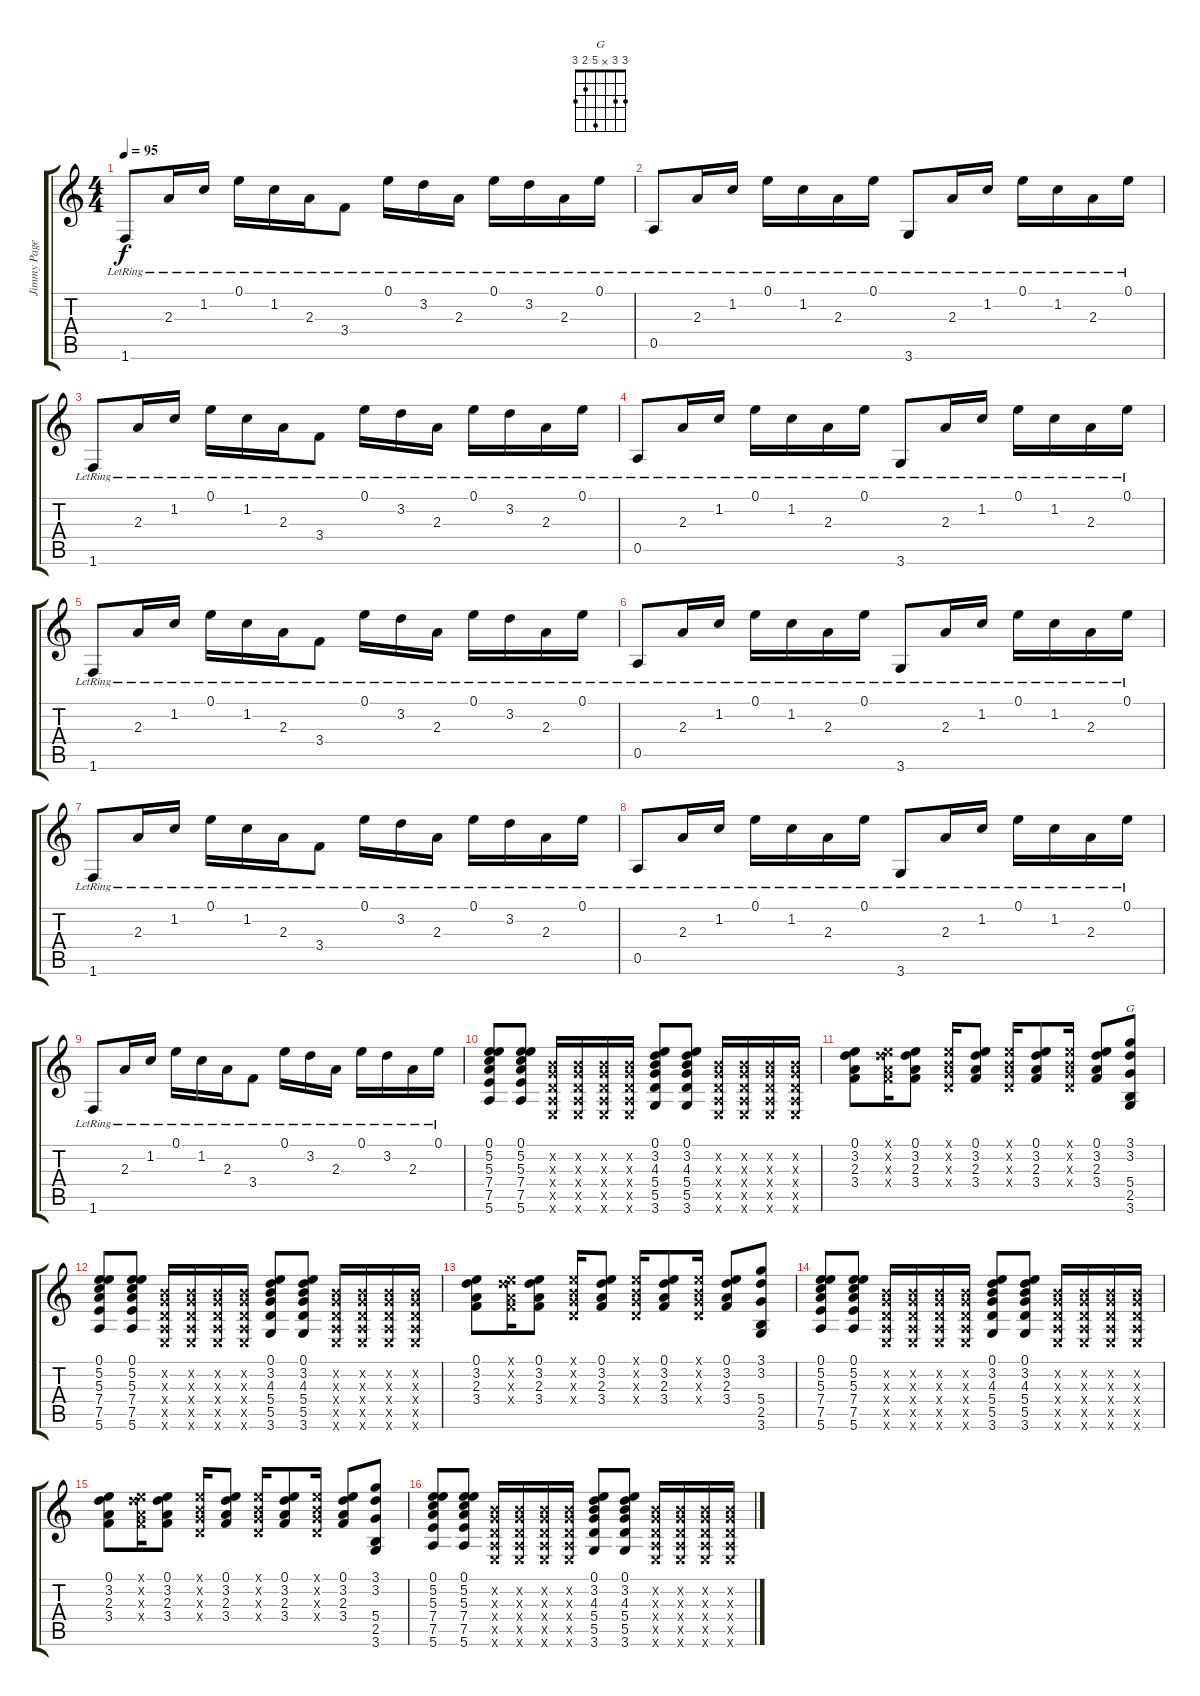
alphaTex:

\track ("Jimmy Page" "Jimmy Page") {instrument acousticguitarsteel}
\staff {score tabs}
\tuning (E4 B3 G3 D3 A2 E2) {hide}
\chord ("G" 3 3 x 5 2 3)
\ts (4 4)
\tempo 95
\clef g2
\ks c
1.6{lr}.8{dy f} 2.3{lr}.16 1.2{lr}.16 0.1{lr}.16 1.2{lr}.16 2.3{lr}.16 3.4{lr}.8 0.1{lr}.16 3.2{lr}.16 2.3{lr}.16 0.1{lr}.16 3.2{lr}.16 2.3{lr}.16 0.1{lr}.16 |
0.5{lr}.8 2.3{lr}.16 1.2{lr}.16 0.1{lr}.16 1.2{lr}.16 2.3{lr}.16 0.1{lr}.16 3.6{lr}.8 2.3{lr}.16 1.2{lr}.16 0.1{lr}.16 1.2{lr}.16 2.3{lr}.16 0.1{lr}.16 |
1.6{lr}.8 2.3{lr}.16 1.2{lr}.16 0.1{lr}.16 1.2{lr}.16 2.3{lr}.16 3.4{lr}.8 0.1{lr}.16 3.2{lr}.16 2.3{lr}.16 0.1{lr}.16 3.2{lr}.16 2.3{lr}.16 0.1{lr}.16 |
0.5{lr}.8 2.3{lr}.16 1.2{lr}.16 0.1{lr}.16 1.2{lr}.16 2.3{lr}.16 0.1{lr}.16 3.6{lr}.8 2.3{lr}.16 1.2{lr}.16 0.1{lr}.16 1.2{lr}.16 2.3{lr}.16 0.1{lr}.16 |
1.6{lr}.8 2.3{lr}.16 1.2{lr}.16 0.1{lr}.16 1.2{lr}.16 2.3{lr}.16 3.4{lr}.8 0.1{lr}.16 3.2{lr}.16 2.3{lr}.16 0.1{lr}.16 3.2{lr}.16 2.3{lr}.16 0.1{lr}.16 |
0.5{lr}.8 2.3{lr}.16 1.2{lr}.16 0.1{lr}.16 1.2{lr}.16 2.3{lr}.16 0.1{lr}.16 3.6{lr}.8 2.3{lr}.16 1.2{lr}.16 0.1{lr}.16 1.2{lr}.16 2.3{lr}.16 0.1{lr}.16 |
1.6{lr}.8 2.3{lr}.16 1.2{lr}.16 0.1{lr}.16 1.2{lr}.16 2.3{lr}.16 3.4{lr}.8 0.1{lr}.16 3.2{lr}.16 2.3{lr}.16 0.1{lr}.16 3.2{lr}.16 2.3{lr}.16 0.1{lr}.16 |
0.5{lr}.8 2.3{lr}.16 1.2{lr}.16 0.1{lr}.16 1.2{lr}.16 2.3{lr}.16 0.1{lr}.16 3.6{lr}.8 2.3{lr}.16 1.2{lr}.16 0.1{lr}.16 1.2{lr}.16 2.3{lr}.16 0.1{lr}.16 |
1.6{lr}.8 2.3{lr}.16 1.2{lr}.16 0.1{lr}.16 1.2{lr}.16 2.3{lr}.16 3.4{lr}.8 0.1{lr}.16 3.2{lr}.16 2.3{lr}.16 0.1{lr}.16 3.2{lr}.16 2.3{lr}.16 0.1{lr}.16 |
(0.1 5.2 5.3 7.4 7.5 5.6).8 (0.1 5.2 5.3 7.4 7.5 5.6).8 (0.2{x} 0.3{x} 0.4{x} 0.5{x} 0.6{x}).16{instrument acousticguitarnylon} (0.2{x} 0.3{x} 0.4{x} 0.5{x} 0.6{x}).16 (0.2{x} 0.3{x} 0.4{x} 0.5{x} 0.6{x}).16 (0.2{x} 0.3{x} 0.4{x} 0.5{x} 0.6{x}).16 (0.1 3.2 4.3 5.4 5.5 3.6).8{instrument acousticguitarsteel} (0.1 3.2 4.3 5.4 5.5 3.6).8 (0.2{x} 0.3{x} 0.4{x} 0.5{x} 0.6{x}).16{instrument acousticguitarnylon} (0.2{x} 0.3{x} 0.4{x} 0.5{x} 0.6{x}).16 (0.2{x} 0.3{x} 0.4{x} 0.5{x} 0.6{x}).16 (0.2{x} 0.3{x} 0.4{x} 0.5{x} 0.6{x}).16 |
(0.1 3.2 2.3 3.4).8{instrument acousticguitarsteel} (0.1{x} 3.2{x} 2.3{x} 3.4{x}).16{instrument acousticguitarnylon} (0.1 3.2 2.3 3.4).8{instrument acousticguitarsteel} (0.1{x} 0.2{x} 0.3{x} 0.4{x}).16{instrument acousticguitarnylon} (0.1 3.2 2.3 3.4).8{instrument acousticguitarsteel} (0.1{x} 0.2{x} 0.3{x} 0.4{x}).16{instrument acousticguitarnylon} (0.1 3.2 2.3 3.4).8{instrument acousticguitarsteel} (0.1{x} 0.2{x} 0.3{x} 0.4{x}).16{instrument acousticguitarnylon} (0.1 3.2 2.3 3.4).8{instrument acousticguitarsteel} (3.1 3.2 5.4 2.5 3.6).8{ch "G"} |
(0.1 5.2 5.3 7.4 7.5 5.6).8 (0.1 5.2 5.3 7.4 7.5 5.6).8 (0.2{x} 0.3{x} 0.4{x} 0.5{x} 0.6{x}).16{instrument acousticguitarnylon} (0.2{x} 0.3{x} 0.4{x} 0.5{x} 0.6{x}).16 (0.2{x} 0.3{x} 0.4{x} 0.5{x} 0.6{x}).16 (0.2{x} 0.3{x} 0.4{x} 0.5{x} 0.6{x}).16 (0.1 3.2 4.3 5.4 5.5 3.6).8{instrument acousticguitarsteel} (0.1 3.2 4.3 5.4 5.5 3.6).8 (0.2{x} 0.3{x} 0.4{x} 0.5{x} 0.6{x}).16{instrument acousticguitarnylon} (0.2{x} 0.3{x} 0.4{x} 0.5{x} 0.6{x}).16 (0.2{x} 0.3{x} 0.4{x} 0.5{x} 0.6{x}).16 (0.2{x} 0.3{x} 0.4{x} 0.5{x} 0.6{x}).16 |
(0.1 3.2 2.3 3.4).8{instrument acousticguitarsteel} (0.1{x} 3.2{x} 2.3{x} 3.4{x}).16{instrument acousticguitarnylon} (0.1 3.2 2.3 3.4).8{instrument acousticguitarsteel} (0.1{x} 0.2{x} 0.3{x} 0.4{x}).16{instrument acousticguitarnylon} (0.1 3.2 2.3 3.4).8{instrument acousticguitarsteel} (0.1{x} 0.2{x} 0.3{x} 0.4{x}).16{instrument acousticguitarnylon} (0.1 3.2 2.3 3.4).8{instrument acousticguitarsteel} (0.1{x} 0.2{x} 0.3{x} 0.4{x}).16{instrument acousticguitarnylon} (0.1 3.2 2.3 3.4).8{instrument acousticguitarsteel} (3.1 3.2 5.4 2.5 3.6).8 |
(0.1 5.2 5.3 7.4 7.5 5.6).8 (0.1 5.2 5.3 7.4 7.5 5.6).8 (0.2{x} 0.3{x} 0.4{x} 0.5{x} 0.6{x}).16{instrument acousticguitarnylon} (0.2{x} 0.3{x} 0.4{x} 0.5{x} 0.6{x}).16 (0.2{x} 0.3{x} 0.4{x} 0.5{x} 0.6{x}).16 (0.2{x} 0.3{x} 0.4{x} 0.5{x} 0.6{x}).16 (0.1 3.2 4.3 5.4 5.5 3.6).8{instrument acousticguitarsteel} (0.1 3.2 4.3 5.4 5.5 3.6).8 (0.2{x} 0.3{x} 0.4{x} 0.5{x} 0.6{x}).16{instrument acousticguitarnylon} (0.2{x} 0.3{x} 0.4{x} 0.5{x} 0.6{x}).16 (0.2{x} 0.3{x} 0.4{x} 0.5{x} 0.6{x}).16 (0.2{x} 0.3{x} 0.4{x} 0.5{x} 0.6{x}).16 |
(0.1 3.2 2.3 3.4).8{instrument acousticguitarsteel} (0.1{x} 3.2{x} 2.3{x} 3.4{x}).16{instrument acousticguitarnylon} (0.1 3.2 2.3 3.4).8{instrument acousticguitarsteel} (0.1{x} 0.2{x} 0.3{x} 0.4{x}).16{instrument acousticguitarnylon} (0.1 3.2 2.3 3.4).8{instrument acousticguitarsteel} (0.1{x} 0.2{x} 0.3{x} 0.4{x}).16{instrument acousticguitarnylon} (0.1 3.2 2.3 3.4).8{instrument acousticguitarsteel} (0.1{x} 0.2{x} 0.3{x} 0.4{x}).16{instrument acousticguitarnylon} (0.1 3.2 2.3 3.4).8{instrument acousticguitarsteel} (3.1 3.2 5.4 2.5 3.6).8 |
(0.1 5.2 5.3 7.4 7.5 5.6).8 (0.1 5.2 5.3 7.4 7.5 5.6).8 (0.2{x} 0.3{x} 0.4{x} 0.5{x} 0.6{x}).16{instrument acousticguitarnylon} (0.2{x} 0.3{x} 0.4{x} 0.5{x} 0.6{x}).16 (0.2{x} 0.3{x} 0.4{x} 0.5{x} 0.6{x}).16 (0.2{x} 0.3{x} 0.4{x} 0.5{x} 0.6{x}).16 (0.1 3.2 4.3 5.4 5.5 3.6).8{instrument acousticguitarsteel} (0.1 3.2 4.3 5.4 5.5 3.6).8 (0.2{x} 0.3{x} 0.4{x} 0.5{x} 0.6{x}).16{instrument acousticguitarnylon} (0.2{x} 0.3{x} 0.4{x} 0.5{x} 0.6{x}).16 (0.2{x} 0.3{x} 0.4{x} 0.5{x} 0.6{x}).16 (0.2{x} 0.3{x} 0.4{x} 0.5{x} 0.6{x}).16
